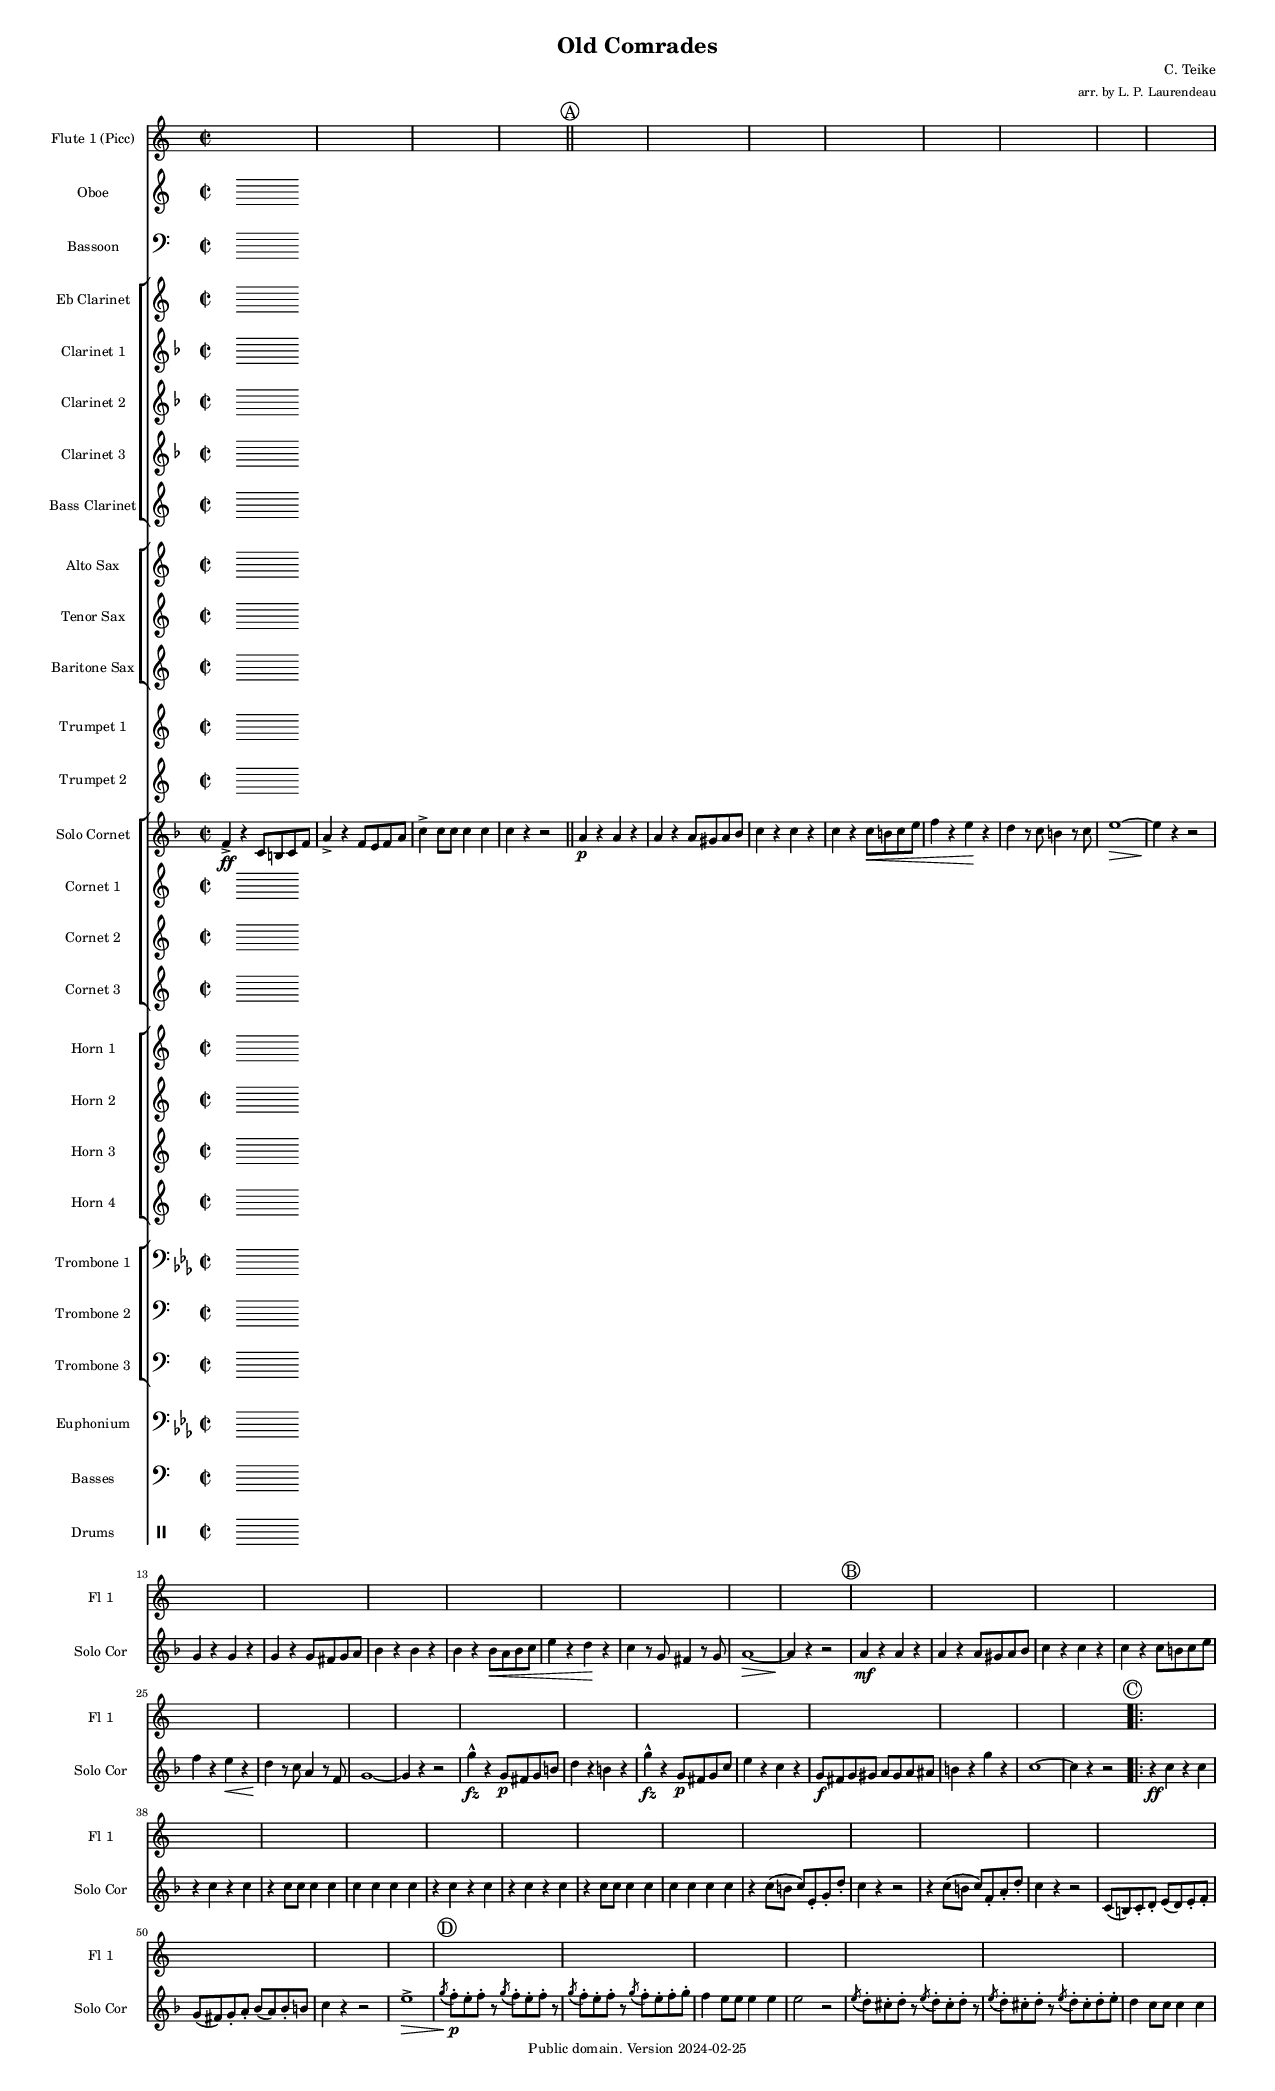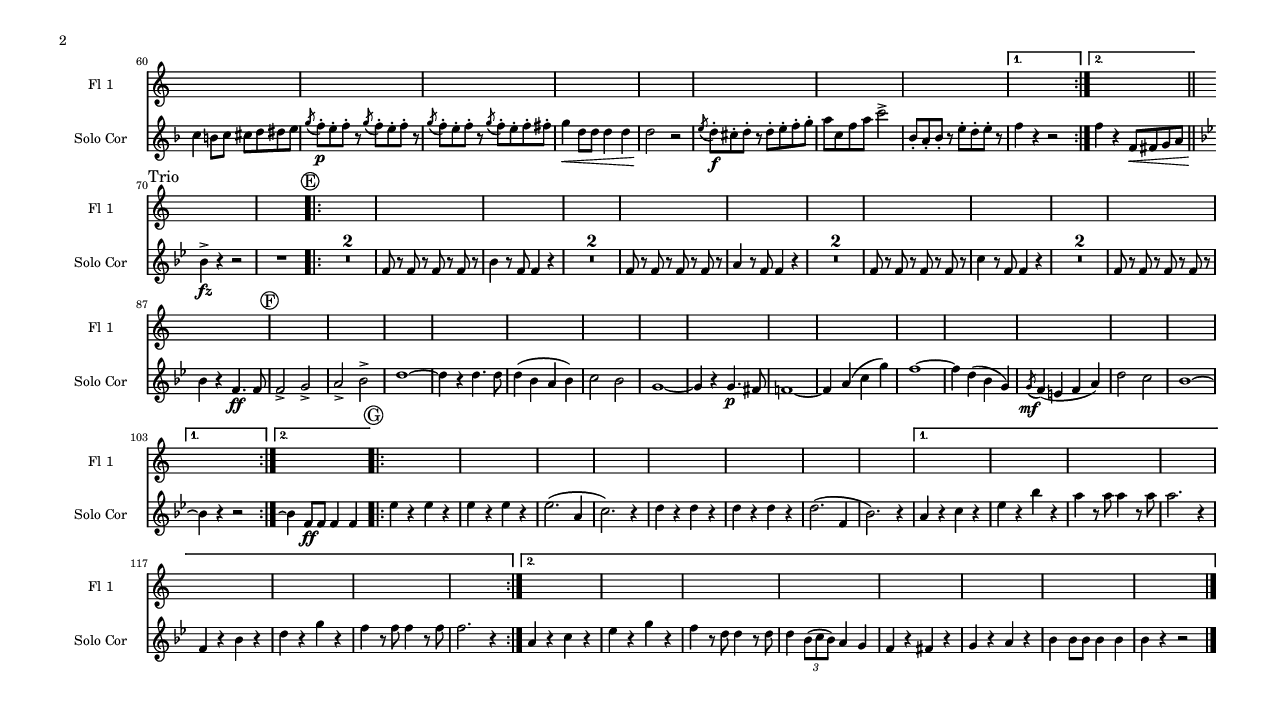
\version "2.24.3"

#(set-global-staff-size 12)

\paper {
  #(set-paper-size "legal")
}

\version "2.24.3"
\include "changePitch.ly"

\pointAndClickOff

\header {
  title = "Old Comrades"
  composer = "C. Teike"
  arranger = \markup { \smaller "arr. by L. P. Laurendeau" }
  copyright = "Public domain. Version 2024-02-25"
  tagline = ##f
}

rehearsalMarks = \relative c' {
  \set Score.skipBars = ##t
  \override MultiMeasureRest.expand-limit = #1
  \set countPercentRepeats = ##t
  \set repeatCountVisibility = #(every-nth-repeat-count-visible 4)

  \time 2/2

  s1*4 |
  \bar "||"
  \mark \markup { \circle "A" }
  s1*16 |
  \mark \markup { \circle "B" }
  s1*16 |
  \mark \markup { \circle "C" }
  \repeat volta 2 {
    s1*16 |
    \mark \markup { \circle "D" }
    s1*15 |
  }
  \alternative {
    { s1 | }
    { s1 | }
  }
  
  \bar "||" 
  \break
  \sectionLabel "Trio"
  s1*2 |
  \repeat volta 2 {
    \mark \markup { \circle "E" }
    s1*16
    \mark \markup { \circle "F" }
    s1*15
  }
  \alternative {
    { s1 | }
    { s1 | }
  }
  \mark \markup { \circle "G" }
  \repeat volta 2 {
    s1*8 | 
  }
  \alternative {
    { s1*8 | }
    { s1*8 \bar "|." }
  }
}

% Define patterns for changePitch/cPI/cPII/cPIII/cPIV
patI = { r4 c4 }
patII = { c4 c8 }
patIII = { c8[ r8 c8] }
patIV = { r8 \samePitch { c c } }

fz = #(make-dynamic-script "fz")



piccOne = \relative c'' {

}

oboeOne = \relative c'' {

}

oboeTwo = \relative c'' {

}

bassoonOne = \relative c {

}

clarinetEb = \relative c''' {

}

clarinetOne = \relative c''' {
  \key f \major
  

}

clarinetTwo = \relative c'' {
  \key f \major
  

}

clarinetThree = \relative c'' {
  \key f \major
  


}

clarinetBass = \relative c'' {

}

saxAlto = \relative c'' {

}

saxTenor = \relative c'' {

}

saxBaritone = \relative c' {

}

trumpetOne = \relative c' {

}

trumpetTwo = \relative c' {

}

cornetSolo = \relative c' {
  \key f \major
  
  f4->\ff r c8 b c f | a4-> r f8 e f a | c4-> c8 c c4 c4 | c4 r r2 |

  %mark A
  a4\p r a r | a4 r a8 gis a bes | c4 r c r | c4 r c8\< b c e |
  f4 r e\! r | d4 r8 c b4 r8 c | e1~\> | e4\! r r2 |
  g,4 r g r | g4 r g8 fis g a | bes4 r bes r | bes4 r bes8\< a bes c |
  e4 r d\! r | c4 r8 g fis4 r8 g | a1~\> | a4\! r r2 |
 
  %mark B
  a4\mf r a r | a4 r a8 gis a bes | c4 r c r | c4 r c8 b c e |
  f4 r e\< r | d4\! r8 c a4 r8 f | g1~ | g4 r r2 |
  g'4-^\fz r g,8\p fis g b | d4 r b r | g'4-^\fz r g,8\p fis g c | e4 r c r |
  g8\f fis g gis a gis a ais | b4 r g' r | c,1~ | c4 r r2 |
  
  %mark C
  \repeat volta 2 {
    r4\ff c r c | r4 c r c | r4 c8 c c4 c | c4 c c c |
    r4 c r c | r4 c r c | r4 c8 c c4 c | c4 c c c |
    r4 c8( b c) e,-. g-. d'-. | c4 r r2 | r4 c8( b c) f,-. a-. d-. | c4 r r2 |
    c,8( b) c-. d-. e( d) e-. f-. | g8( fis) g-. a-. bes( a) bes-. b | c4 r r2 | e1->\> |
    %mark D
    \acciaccatura g8 f-.\p e-. f-. r \acciaccatura g8 f-. e-. f-. r |
    \acciaccatura g8 f-. e-. f-. r \acciaccatura g8 f-. e-. f-. g-. |
    f4 e8 e e4 e | e2 r |
    \acciaccatura e8 d-. cis-. d-. r \acciaccatura e8 d-. cis-. d-. r |
    \acciaccatura e8 d-. cis-. d-. r \acciaccatura e8 d-. cis-. d-. e-. |
    d4 c8 c c4 c | c4 b8 c cis d dis e |
    \acciaccatura g8 f-.\p e-. f-. r \acciaccatura g8 f-. e-. f-. r |
    \acciaccatura g8 f-. e-. f-. r \acciaccatura g8 f-. e-. f-. fis-. |
    g4\< d8 d d4 d | d2\! r |
    \acciaccatura e8 d-.\f cis-. d-. r d-. e-. f-. g-. | a8 c, f a c2-> |
    bes,8-. a-. bes-. r e-. d-. e-. r |

  }
  \alternative {
    { f4 r r2 | }
    { f4 r f,8\< fis g a | }
  }
  
  %Trio
  \key bes \major 
  
  bes4->\fz r r2 | R1 |
  \repeat volta 2 {
    %mark E
    R1*2 | f8\! r f r f r f r | bes4 r8 f f4 r |
    R1*2 | f8 r f r f r f r | a4 r8 f f4 r |
    R1*2 | f8 r f r f r f r | c'4 r8 f, f4 r |
    R1*2 | f8 r f r f r f r | bes4 r f4.\ff f8 |

  %mark F
    f2-> g-> | a2-> bes-> | d1~ | d4 r d4. d8 |
    d4( bes a bes) | c2 bes | g1~ | g4 r g4.\p fis8 |
    f!1~ | f4 a( c g') | f1~ | f4 d( bes g) |
    \acciaccatura g8\mf f4( e f a) | d2 c | bes1~
    
    
   }
  \alternative {
    { bes4 r r2 | }
    { bes4\repeatTie f8\ff f f4 f | }
  }
  %mark G
  \repeat volta 2 {
    ees'4 r ees r | ees4 r ees r | ees2.( a,4 | c2.) r4 |
    d4 r d r | d4 r d r | d2.( f,4 | bes2.) r4
  }
  \alternative {
    { a4 r c r | ees4 r bes' r | a4 r8 a a4 r8 a | a2. r4 |
    f,4 r bes r | d4 r g r | f4 r8 f f4 r8 f | f2. r4 | }
    { a,4 r c r | ees4 r g r | f4 r8 d d4 r8 d | d4 \tuplet 3/2 { bes8( c bes) } a4 g |
    f4 r fis r | g4 r a r | bes4 bes8 bes bes4 bes | bes4 r r2 |}
  }
}

cornetOne = \relative c'' {

}

cornetTwo = \relative c' {

}

cornetThree = \relative c' {

}

hornOne = \relative c'' {

}

hornTwo = \relative c' {

}

hornThree = \relative c'' {

}

hornFour = \relative c' {

}

tromboneOne = \relative c' {
  \key ees \major
  

}

tromboneTwo = \relative c' {

}

tromboneThree = \relative c {

}

baritoneTC = \relative c'' {
  \key f \major


}

basses = \relative c {

}

drumSnareBass = \drummode {
  \clef percussion


}

percTimp = \relative c {

}

percBells = \relative c' {

}

dummyPart = \relative c'' {
  s1*4 |
  
  %mark A
  s1*16 |
 
  %mark B
  s1*16 |
  
  %mark C
  \repeat volta 2 {
    s1*16 |
    %mark D
    s1*15 |
  }
  \alternative {
    { s1 | }
    { s1 | }
  }
  
  %Trio
  s1*2 |
  \repeat volta 2 {
    %mark E
    s1*16
    
    %mark F
    s1*15
  }
  \alternative {
    { s1 | }
    { s1 | }
  }
  %mark G
  \repeat volta 2 {
    s1*8 | 
  }
  \alternative {
    { s1*8 | }
    { s1*8 | }
  }
}


\header {

}

\score {
  <<
    \new Staff  {
      \set Staff.instrumentName = "Flute 1 (Picc)"
      \set Staff.shortInstrumentName = "Fl 1"

      \clef treble
      <<
        \rehearsalMarks
        \transpose c des 
        \piccOne
      >>
    }

    \new Staff  {
      \set Staff.instrumentName = "Oboe"
      \set Staff.shortInstrumentName = "Oboe"

      \clef treble
      \oboeOne
    }

    \new Staff  {
      \set Staff.instrumentName = "Bassoon"
      \set Staff.shortInstrumentName = "Bsn"

      \clef bass
      \bassoonOne
    }
    \new StaffGroup <<
      \new Staff  {
        \set Staff.instrumentName = "Eb Clarinet"
        \set Staff.shortInstrumentName = "Eb Cl"

        \clef treble
        %\transpose ees c \keepWithTag #'clarEb \cla%%
      }

      \new Staff  {
        \set Staff.instrumentName = "Clarinet 1"
        \set Staff.shortInstrumentName = "Clar 1"

        \clef treble
        \clarinetOne
      }

      \new Staff  {
        \set Staff.instrumentName = "Clarinet 2"
        \set Staff.shortInstrumentName = "Clar 2"

        \clef treble
        \clarinetTwo
      }

      \new Staff  {
        \set Staff.instrumentName = "Clarinet 3"
        \set Staff.shortInstrumentName = "Clar 3"

        \clef treble
        \clarinetThree
      }

      \new Staff  {
        \set Staff.instrumentName = "Bass Clarinet"
        \set Staff.shortInstrumentName = "B. Clar"

        \clef treble
        \transpose bes c'' \basses

      }
    >>

    \new StaffGroup <<
      \new Staff  {
        \set Staff.instrumentName = "Alto Sax"
        \set Staff.shortInstrumentName = "Alto"

        \clef treble
        \saxAlto
      }

      \new Staff  {
        \set Staff.instrumentName = "Tenor Sax"
        \set Staff.shortInstrumentName = "Tenor"

        \clef treble
        \saxTenor
      }

      \new Staff  {
        \set Staff.instrumentName = "Baritone Sax"
        \set Staff.shortInstrumentName = "Bari"

        \clef treble
        \saxBaritone
      }
    >>

    \new Staff  {
      \set Staff.instrumentName = "Trumpet 1"
      \set Staff.shortInstrumentName = "Tr 1"

      \clef treble
      \trumpetOne
    }

    \new Staff  {
      \set Staff.instrumentName = "Trumpet 2"
      \set Staff.shortInstrumentName = "Tr 2"

      \clef treble
      \trumpetTwo
    }
    \new StaffGroup <<
      \new Staff  {
        \set Staff.instrumentName = "Solo Cornet"
        \set Staff.shortInstrumentName = "Solo Cor"

        \clef treble
        \cornetSolo
      }

      \new Staff  {
        \set Staff.instrumentName = "Cornet 1"
        \set Staff.shortInstrumentName = "Cor 1"

        \clef treble
        \cornetOne
      }

      \new Staff  {
        \set Staff.instrumentName = "Cornet 2"
        \set Staff.shortInstrumentName = "Cor 2"

        \clef treble
        \cornetTwo
      }

      \new Staff  {
        \set Staff.instrumentName = "Cornet 3"
        \set Staff.shortInstrumentName = "Cor 3"

        \clef treble
        \cornetThree
      }
    >>
    \new StaffGroup <<
      \new Staff  {
        \set Staff.instrumentName = "Horn 1"
        \set Staff.shortInstrumentName = "Hn 1"

        \clef treble
        \hornOne
      }

      \new Staff  {
        \set Staff.instrumentName = "Horn 2"
        \set Staff.shortInstrumentName = "Hn 2"

        \clef treble
        \hornTwo
      }

      \new Staff  {
        \set Staff.instrumentName = "Horn 3"
        \set Staff.shortInstrumentName = "Hn 3"

        \clef treble
        \hornThree
      }

      \new Staff  {
        \set Staff.instrumentName = "Horn 4"
        \set Staff.shortInstrumentName = "Hn 4"

        \clef treble
        \hornFour
      }
    >>
    \new StaffGroup <<
      \new Staff  {
        \set Staff.instrumentName = "Trombone 1"
        \set Staff.shortInstrumentName = "Tb 1"

        \clef bass
        \tromboneOne
      }

      \new Staff  {
        \set Staff.instrumentName = "Trombone 2"
        \set Staff.shortInstrumentName = "Tb 2"

        \clef bass
        \tromboneTwo
      }

      \new Staff  {
        \set Staff.instrumentName = "Trombone 3"
        \set Staff.shortInstrumentName = "Tb 3"

        \clef bass
        \tromboneThree
      }
    >>

    \new Staff  {
      \set Staff.instrumentName = "Euphonium"
      \set Staff.shortInstrumentName = "Euph"

      \clef bass
      \transpose c bes,, \baritoneTC
    }

    \new Staff  {
      \set Staff.instrumentName = "Basses"
      \set Staff.shortInstrumentName = "Bass"

      \clef bass
      \basses
    }

    \new DrumStaff  {
      \set Staff.instrumentName = "Drums"
      \set Staff.shortInstrumentName = "Drums"

      \drumSnareBass
    }


  >>

  \layout {
    short-indent = 1.5\cm
  }
}